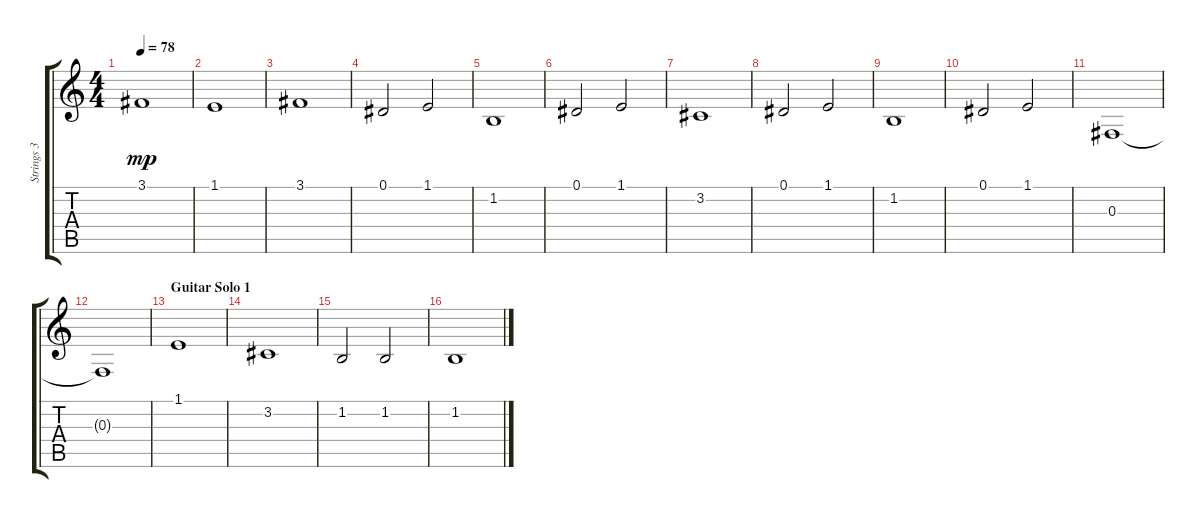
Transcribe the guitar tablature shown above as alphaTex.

\track ("Strings 3" "Strings 3") {instrument tremolostrings}
\staff {score tabs}
\tuning (Eb4 Bb3 Gb3 Db3 Ab2 Eb2) {hide}
\ts (4 4)
\tempo 78
\clef g2
\ks c
3.1.1{dy mp} |
1.1.1 |
3.1.1 |
0.1.2 1.1.2 |
1.2.1 |
0.1.2 1.1.2 |
3.2.1 |
0.1.2 1.1.2 |
1.2.1 |
0.1.2 1.1.2 |
0.3.1 |
0.3{t}.1 |
\section ("" "Guitar Solo 1")
1.1.1 |
3.2.1 |
1.2.2 1.2.2 |
1.2.1
